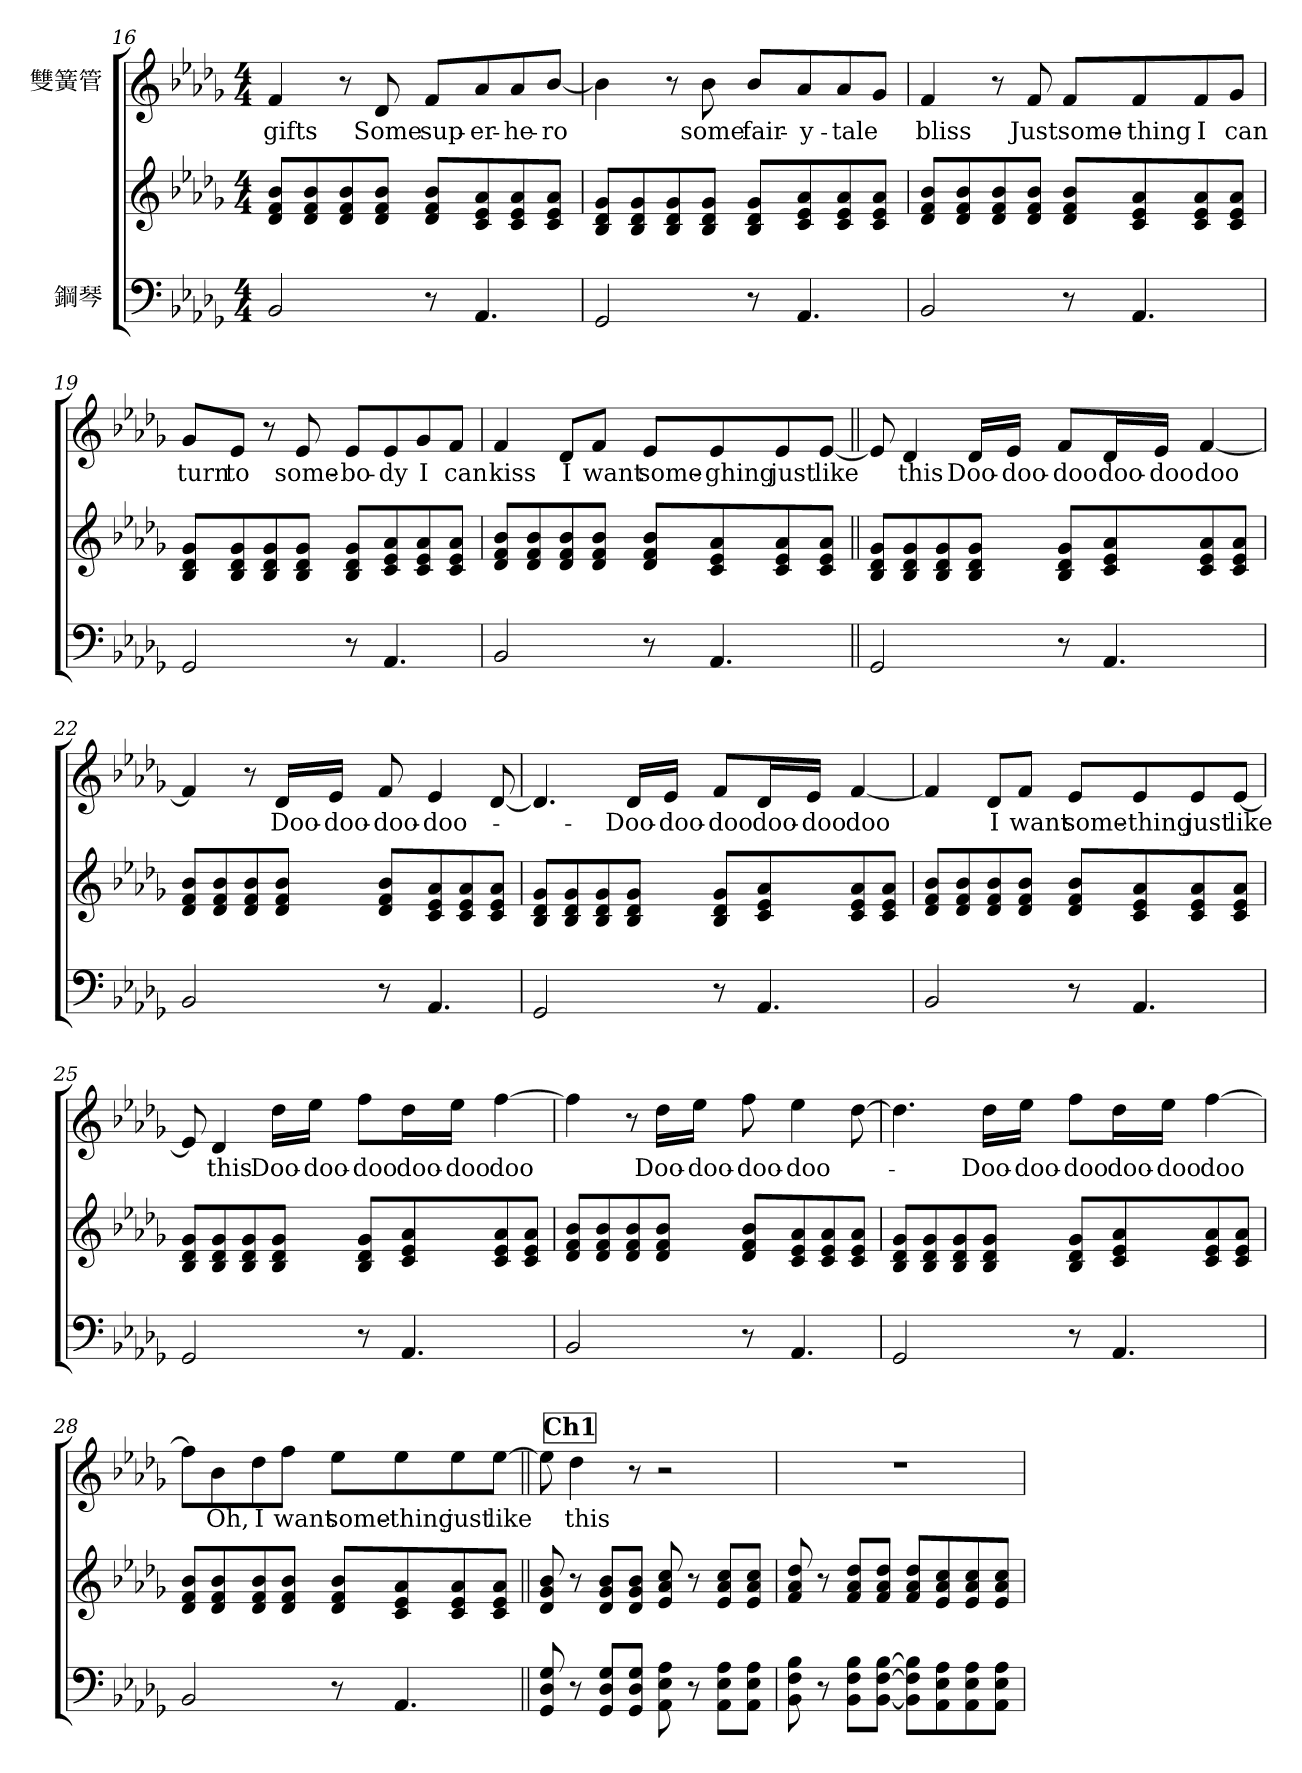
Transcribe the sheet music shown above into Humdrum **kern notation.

**kern	**kern	**kern	**text
*part2	*part2	*part1	*part1
*staff3	*staff2	*staff1	*staff1
*I"鋼琴	*	*I"雙簧管	*
*clefF4	*clefG2	*clefG2	*
*k[b-e-a-d-g-]	*k[b-e-a-d-g-]	*k[b-e-a-d-g-]	*
*M4/4	*M4/4	*M4/4	*
=16	=16	=16	=16
2BB-/	8d-/ 8f/ 8b-/L	4f/	gifts
.	8d-/ 8f/ 8b-/	.	.
.	8d-/ 8f/ 8b-/	8r	.
.	8d-/ 8f/ 8b-/J	8d-/	Some
8r	8d-/ 8f/ 8b-/L	8f/L	sup-
4.AA-/	8c/ 8e-/ 8a-/	8a-/	-er-
.	8c/ 8e-/ 8a-/	8a-/	-he-
.	8c/ 8e-/ 8a-/J	[8b-/J	-ro
=17	=17	=17	=17
2GG-/	8B-/ 8d-/ 8g-/L	4b-\]	.
.	8B-/ 8d-/ 8g-/	.	.
.	8B-/ 8d-/ 8g-/	8r	.
.	8B-/ 8d-/ 8g-/J	8b-\	some
8r	8B-/ 8d-/ 8g-/L	8b-/L	fair-
4.AA-/	8c/ 8e-/ 8a-/	8a-/	-y-
.	8c/ 8e-/ 8a-/	8a-/	-tale
.	8c/ 8e-/ 8a-/J	8g-/J	.
!!LO:LB:g=z
=18	=18	=18	=18
2BB-/	8d-/ 8f/ 8b-/L	4f/	bliss
.	8d-/ 8f/ 8b-/	.	.
.	8d-/ 8f/ 8b-/	8r	.
.	8d-/ 8f/ 8b-/J	8f/	Just
8r	8d-/ 8f/ 8b-/L	8f/L	some-
4.AA-/	8c/ 8e-/ 8a-/	8f/	-thing
.	8c/ 8e-/ 8a-/	8f/	I
.	8c/ 8e-/ 8a-/J	8g-/J	can
=19	=19	=19	=19
2GG-/	8B-/ 8d-/ 8g-/L	8g-/L	turn
.	8B-/ 8d-/ 8g-/	8e-/J	to
.	8B-/ 8d-/ 8g-/	8r	.
.	8B-/ 8d-/ 8g-/J	8e-/	some-
8r	8B-/ 8d-/ 8g-/L	8e-/L	-bo-
4.AA-/	8c/ 8e-/ 8a-/	8e-/	-dy
.	8c/ 8e-/ 8a-/	8g-/	I
.	8c/ 8e-/ 8a-/J	8f/J	can
!!LO:PB:g=z
=20	=20	=20	=20
2BB-/	8d-/ 8f/ 8b-/L	4f/	kiss
.	8d-/ 8f/ 8b-/	.	.
.	8d-/ 8f/ 8b-/	8d-/L	I
.	8d-/ 8f/ 8b-/J	8f/J	want
8r	8d-/ 8f/ 8b-/L	8e-/L	some-
4.AA-/	8c/ 8e-/ 8a-/	8e-/	-ghing
.	8c/ 8e-/ 8a-/	8e-/	just
.	8c/ 8e-/ 8a-/J	[8e-/J	like
=21||	=21||	=21||	=21||
2GG-/	8B-/ 8d-/ 8g-/L	8e-/]	.
.	8B-/ 8d-/ 8g-/	4d-/	this
.	8B-/ 8d-/ 8g-/	.	.
.	8B-/ 8d-/ 8g-/J	16d-/LL	Doo-
.	.	16e-/JJ	-doo-
8r	8B-/ 8d-/ 8g-/L	8f/L	-doo
4.AA-/	8c/ 8e-/ 8a-/	16d-/L	doo-
.	.	16e-/JJ	-doo
.	8c/ 8e-/ 8a-/	[4f/	doo
.	8c/ 8e-/ 8a-/J	.	.
!!LO:LB:g=z
=22	=22	=22	=22
2BB-/	8d-/ 8f/ 8b-/L	4f/]	.
.	8d-/ 8f/ 8b-/	.	.
.	8d-/ 8f/ 8b-/	8r	.
.	8d-/ 8f/ 8b-/J	16d-/LL	Doo-
.	.	16e-/JJ	-doo-
8r	8d-/ 8f/ 8b-/L	8f/	-doo-
4.AA-/	8c/ 8e-/ 8a-/	4e-/	-doo-
.	8c/ 8e-/ 8a-/	.	.
.	8c/ 8e-/ 8a-/J	[8d-/	.
=23	=23	=23	=23
2GG-/	8B-/ 8d-/ 8g-/L	4.d-/]	.
.	8B-/ 8d-/ 8g-/	.	.
.	8B-/ 8d-/ 8g-/	.	.
.	8B-/ 8d-/ 8g-/J	16d-/LL	Doo-
.	.	16e-/JJ	-doo-
8r	8B-/ 8d-/ 8g-/L	8f/L	-doo
4.AA-/	8c/ 8e-/ 8a-/	16d-/L	doo-
.	.	16e-/JJ	-doo
.	8c/ 8e-/ 8a-/	[4f/	doo
.	8c/ 8e-/ 8a-/J	.	.
!!LO:LB:g=z
=24	=24	=24	=24
2BB-/	8d-/ 8f/ 8b-/L	4f/]	.
.	8d-/ 8f/ 8b-/	.	.
.	8d-/ 8f/ 8b-/	8d-/L	I
.	8d-/ 8f/ 8b-/J	8f/J	want
8r	8d-/ 8f/ 8b-/L	8e-/L	some-
4.AA-/	8c/ 8e-/ 8a-/	8e-/	-thing
.	8c/ 8e-/ 8a-/	8e-/	just
.	8c/ 8e-/ 8a-/J	[8e-/J	like
=25	=25	=25	=25
2GG-/	8B-/ 8d-/ 8g-/L	8e-/]	.
.	8B-/ 8d-/ 8g-/	4d-/	this
.	8B-/ 8d-/ 8g-/	.	.
.	8B-/ 8d-/ 8g-/J	16dd-\LL	Doo-
.	.	16ee-\JJ	-doo-
8r	8B-/ 8d-/ 8g-/L	8ff\L	-doo
4.AA-/	8c/ 8e-/ 8a-/	16dd-\L	doo-
.	.	16ee-\JJ	-doo
.	8c/ 8e-/ 8a-/	[4ff\	doo
.	8c/ 8e-/ 8a-/J	.	.
!!LO:LB:g=z
=26	=26	=26	=26
2BB-/	8d-/ 8f/ 8b-/L	4ff\]	.
.	8d-/ 8f/ 8b-/	.	.
.	8d-/ 8f/ 8b-/	8r	.
.	8d-/ 8f/ 8b-/J	16dd-\LL	Doo-
.	.	16ee-\JJ	-doo-
8r	8d-/ 8f/ 8b-/L	8ff\	-doo-
4.AA-/	8c/ 8e-/ 8a-/	4ee-\	-doo-
.	8c/ 8e-/ 8a-/	.	.
.	8c/ 8e-/ 8a-/J	[8dd-\	.
=27	=27	=27	=27
2GG-/	8B-/ 8d-/ 8g-/L	4.dd-\]	.
.	8B-/ 8d-/ 8g-/	.	.
.	8B-/ 8d-/ 8g-/	.	.
.	8B-/ 8d-/ 8g-/J	16dd-\LL	Doo-
.	.	16ee-\JJ	-doo-
8r	8B-/ 8d-/ 8g-/L	8ff\L	-doo
4.AA-/	8c/ 8e-/ 8a-/	16dd-\L	doo-
.	.	16ee-\JJ	-doo
.	8c/ 8e-/ 8a-/	[4ff\	doo
.	8c/ 8e-/ 8a-/J	.	.
!!LO:PB:g=z
=28	=28	=28	=28
2BB-/	8d-/ 8f/ 8b-/L	8ff\L]	.
.	8d-/ 8f/ 8b-/	8b-\	Oh,
.	8d-/ 8f/ 8b-/	8dd-\	I
.	8d-/ 8f/ 8b-/J	8ff\J	want
8r	8d-/ 8f/ 8b-/L	8ee-\L	some-
4.AA-/	8c/ 8e-/ 8a-/	8ee-\	-thing
.	8c/ 8e-/ 8a-/	8ee-\	just
.	8c/ 8e-/ 8a-/J	[8ee-\J	like
!!LO:REH:place=s1:a:B:fs=14:t=Ch1:qo=0.5
=29||	=29||	=29||	=29||
8GG-/ 8D-/ 8G-/	8d-/ 8g-/ 8b-/	8ee-\]	.
8r	8r	4dd-\	this
8GG-/ 8D-/ 8G-/L	8d-/ 8g-/ 8b-/L	.	.
8GG-/ 8D-/ 8G-/J	8d-/ 8g-/ 8b-/J	8r	.
8AA-\ 8E-\ 8A-\	8e-/ 8a-/ 8cc/	2r	.
8r	8r	.	.
8AA-\ 8E-\ 8A-\L	8e-/ 8a-/ 8cc/L	.	.
8AA-\ 8E-\ 8A-\J	8e-/ 8a-/ 8cc/J	.	.
=30	=30	=30	=30
8BB-\ 8F\ 8B-\	8f/ 8a-/ 8dd-/	1r	.
8r	8r	.	.
8BB-\ 8F\ 8B-\L	8f/ 8a-/ 8dd-/L	.	.
[8BB-\ [8F\ [8B-\J	8f/ 8a-/ 8dd-/J	.	.
8BB-\] 8F\] 8B-\]L	8f/ 8a-/ 8dd-/L	.	.
8AA-\ 8E-\ 8A-\	8e-/ 8a-/ 8cc/	.	.
8AA-\ 8E-\ 8A-\	8e-/ 8a-/ 8cc/	.	.
8AA-\ 8E-\ 8A-\J	8e-/ 8a-/ 8cc/J	.	.
=	=	=	=
*-	*-	*-	*-
